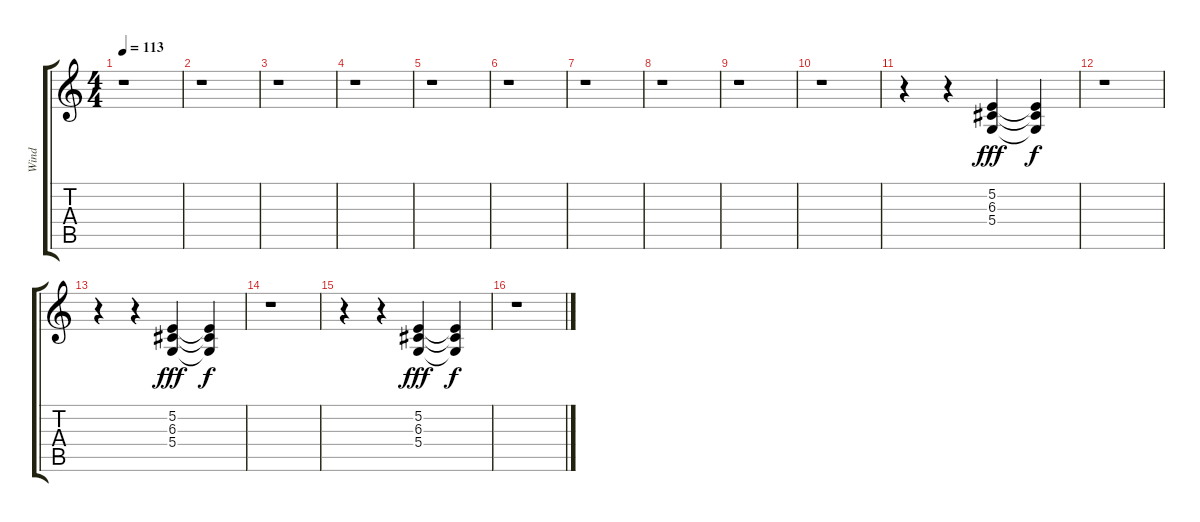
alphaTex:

\track ("Wind" "Wind") {instrument seashore}
\staff {score tabs}
\tuning (E4 B3 G3 D3 A2 E2) {hide}
\ts (4 4)
\tempo 113
\clef g2
\ks c
r.1{dy fff} |
r.1 |
r.1 |
r.1 |
r.1 |
r.1 |
r.1 |
r.1 |
r.1 |
r.1 |
r.4 r.4 (5.2 6.3 5.4).4 (5.2{t} 6.3{t} 5.4{t}).4{dy f} |
r.1 |
r.4 r.4 (5.2 6.3 5.4).4{dy fff} (5.2{t} 6.3{t} 5.4{t}).4{dy f} |
r.1 |
r.4 r.4 (5.2 6.3 5.4).4{dy fff} (5.2{t} 6.3{t} 5.4{t}).4{dy f} |
r.1
